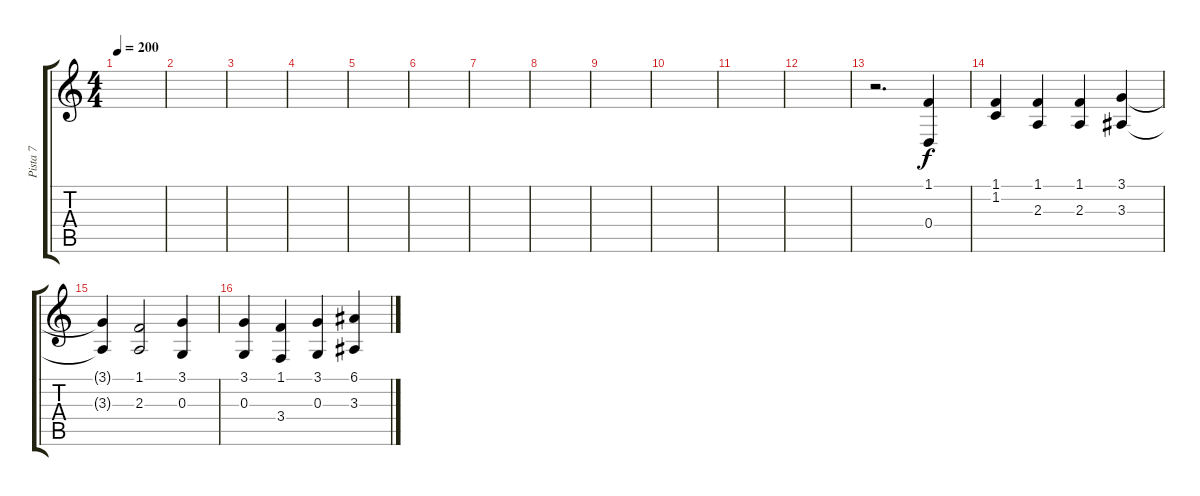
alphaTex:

\track ("Pista 7" "Pista 7") {instrument electricgrandpiano}
\staff {score tabs}
\tuning (E4 B3 G3 D3 A2 E2) {hide}
\ts (4 4)
\tempo 200
\clef g2
\ks c
|
|
|
|
|
|
|
|
|
|
|
|
r.2{d} (1.1 0.4).4 |
(1.1 1.2).4 (1.1 2.3).4 (1.1 2.3).4 (3.1 3.3).4 |
(3.1{t} 3.3{t}).4 (1.1 2.3).2 (3.1 0.3).4 |
(3.1 0.3).4 (1.1 3.4).4 (3.1 0.3).4 (6.1 3.3).4
